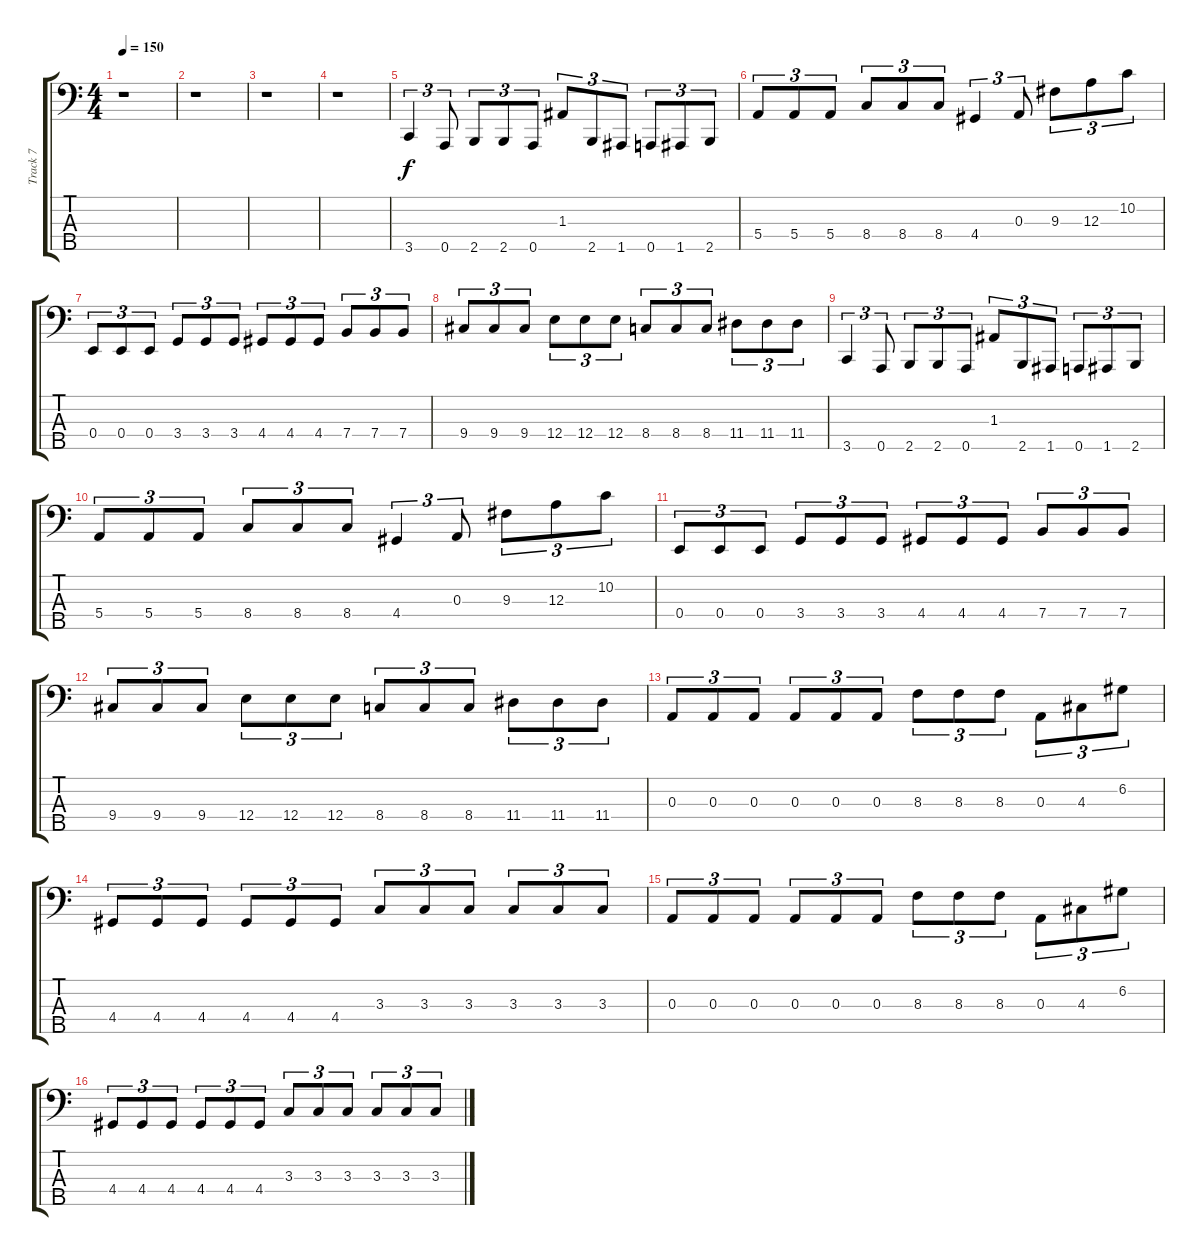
\track ("Track 7" "Track 7") {instrument fretlessbass}
\staff {score tabs}
\tuning (F2 D2 A1 E1 A0) {hide}
\ts (4 4)
\tempo 150
\clef f4
\ks c
r.1{dy f} |
r.1 |
r.1 |
r.1 |
3.5.4{tu (3 2)} 0.5.8{tu (3 2)} 2.5.8{tu (3 2)} 2.5.8{tu (3 2)} 0.5.8{tu (3 2)} 1.3.8{tu (3 2)} 2.5.8{tu (3 2)} 1.5.8{tu (3 2)} 0.5.8{tu (3 2)} 1.5.8{tu (3 2)} 2.5.8{tu (3 2)} |
5.4.8{tu (3 2)} 5.4.8{tu (3 2)} 5.4.8{tu (3 2)} 8.4.8{tu (3 2)} 8.4.8{tu (3 2)} 8.4.8{tu (3 2)} 4.4.4{tu (3 2)} 0.3.8{tu (3 2)} 9.3.8{tu (3 2)} 12.3.8{tu (3 2)} 10.2.8{tu (3 2)} |
0.4.8{tu (3 2)} 0.4.8{tu (3 2)} 0.4.8{tu (3 2)} 3.4.8{tu (3 2)} 3.4.8{tu (3 2)} 3.4.8{tu (3 2)} 4.4.8{tu (3 2)} 4.4.8{tu (3 2)} 4.4.8{tu (3 2)} 7.4.8{tu (3 2)} 7.4.8{tu (3 2)} 7.4.8{tu (3 2)} |
9.4.8{tu (3 2)} 9.4.8{tu (3 2)} 9.4.8{tu (3 2)} 12.4.8{tu (3 2)} 12.4.8{tu (3 2)} 12.4.8{tu (3 2)} 8.4.8{tu (3 2)} 8.4.8{tu (3 2)} 8.4.8{tu (3 2)} 11.4.8{tu (3 2)} 11.4.8{tu (3 2)} 11.4.8{tu (3 2)} |
3.5.4{tu (3 2)} 0.5.8{tu (3 2)} 2.5.8{tu (3 2)} 2.5.8{tu (3 2)} 0.5.8{tu (3 2)} 1.3.8{tu (3 2)} 2.5.8{tu (3 2)} 1.5.8{tu (3 2)} 0.5.8{tu (3 2)} 1.5.8{tu (3 2)} 2.5.8{tu (3 2)} |
5.4.8{tu (3 2)} 5.4.8{tu (3 2)} 5.4.8{tu (3 2)} 8.4.8{tu (3 2)} 8.4.8{tu (3 2)} 8.4.8{tu (3 2)} 4.4.4{tu (3 2)} 0.3.8{tu (3 2)} 9.3.8{tu (3 2)} 12.3.8{tu (3 2)} 10.2.8{tu (3 2)} |
0.4.8{tu (3 2)} 0.4.8{tu (3 2)} 0.4.8{tu (3 2)} 3.4.8{tu (3 2)} 3.4.8{tu (3 2)} 3.4.8{tu (3 2)} 4.4.8{tu (3 2)} 4.4.8{tu (3 2)} 4.4.8{tu (3 2)} 7.4.8{tu (3 2)} 7.4.8{tu (3 2)} 7.4.8{tu (3 2)} |
9.4.8{tu (3 2)} 9.4.8{tu (3 2)} 9.4.8{tu (3 2)} 12.4.8{tu (3 2)} 12.4.8{tu (3 2)} 12.4.8{tu (3 2)} 8.4.8{tu (3 2)} 8.4.8{tu (3 2)} 8.4.8{tu (3 2)} 11.4.8{tu (3 2)} 11.4.8{tu (3 2)} 11.4.8{tu (3 2)} |
0.3.8{tu (3 2)} 0.3.8{tu (3 2)} 0.3.8{tu (3 2)} 0.3.8{tu (3 2)} 0.3.8{tu (3 2)} 0.3.8{tu (3 2)} 8.3.8{tu (3 2)} 8.3.8{tu (3 2)} 8.3.8{tu (3 2)} 0.3.8{tu (3 2)} 4.3.8{tu (3 2)} 6.2.8{tu (3 2)} |
4.4.8{tu (3 2)} 4.4.8{tu (3 2)} 4.4.8{tu (3 2)} 4.4.8{tu (3 2)} 4.4.8{tu (3 2)} 4.4.8{tu (3 2)} 3.3.8{tu (3 2)} 3.3.8{tu (3 2)} 3.3.8{tu (3 2)} 3.3.8{tu (3 2)} 3.3.8{tu (3 2)} 3.3.8{tu (3 2)} |
0.3.8{tu (3 2)} 0.3.8{tu (3 2)} 0.3.8{tu (3 2)} 0.3.8{tu (3 2)} 0.3.8{tu (3 2)} 0.3.8{tu (3 2)} 8.3.8{tu (3 2)} 8.3.8{tu (3 2)} 8.3.8{tu (3 2)} 0.3.8{tu (3 2)} 4.3.8{tu (3 2)} 6.2.8{tu (3 2)} |
4.4.8{tu (3 2)} 4.4.8{tu (3 2)} 4.4.8{tu (3 2)} 4.4.8{tu (3 2)} 4.4.8{tu (3 2)} 4.4.8{tu (3 2)} 3.3.8{tu (3 2)} 3.3.8{tu (3 2)} 3.3.8{tu (3 2)} 3.3.8{tu (3 2)} 3.3.8{tu (3 2)} 3.3.8{tu (3 2)}
